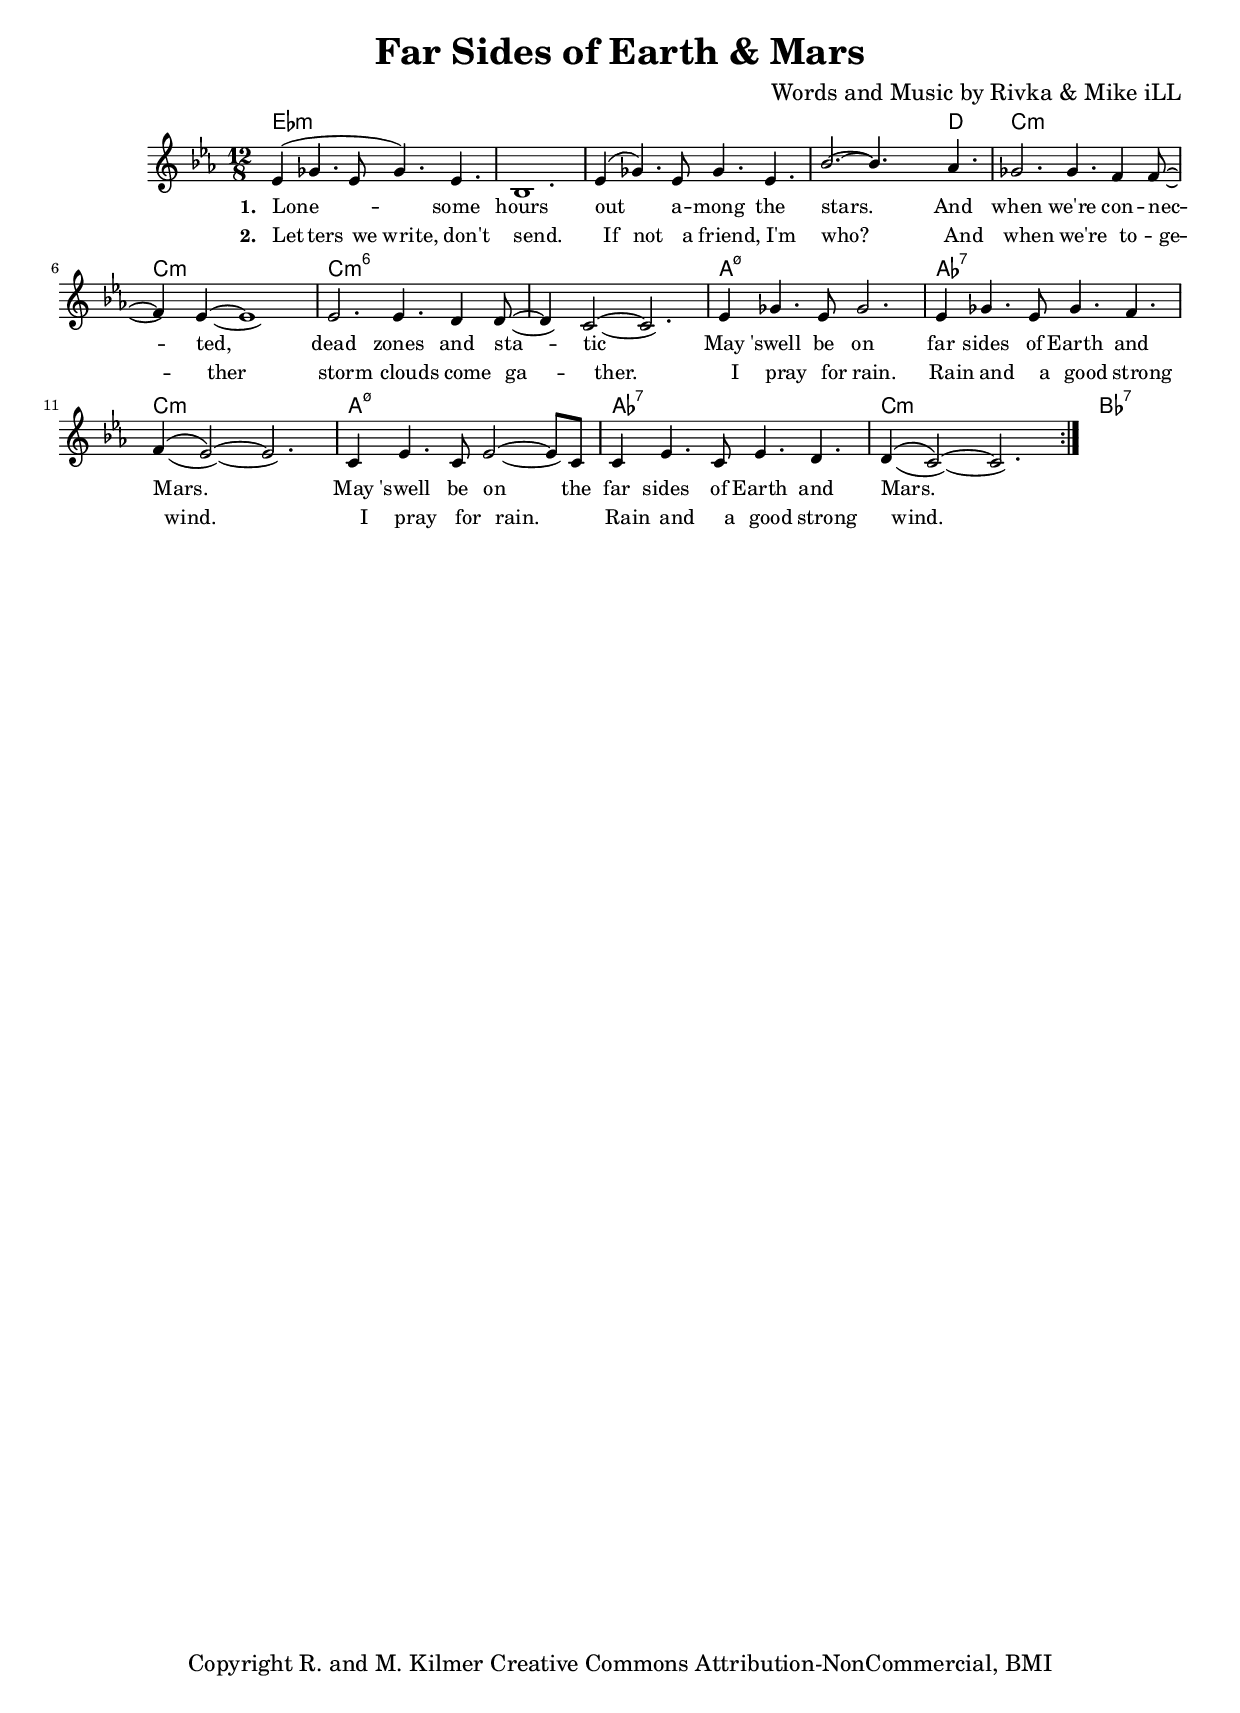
\version "2.19.45"
\paper{ print-page-number = ##f bottom-margin = 0.5\in }

\header {
  title = "Far Sides of Earth & Mars"
  composer = "Words and Music by Rivka & Mike iLL"
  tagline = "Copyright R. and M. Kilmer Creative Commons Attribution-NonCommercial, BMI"
}

melody = \relative c' {
  \clef treble
  \key c \minor
  \time 12/8 
  <<
	\new Voice = "words" {
		\voiceOne 
		\repeat volta 2 {
			ees4( ges4. ees8 ges4.) ees | bes1. | ees4( ges4.) ees8 ges4. ees | bes'2.~ bes4. aes4. |
			ges2. ges4. f4 f8~ | f4 ees~ ees1 | ees2. ees4. d4 d8~ | d4 c2~ c2. |
			ees4 ges4. ees8 ges2. | ees4 ges4. ees8 ges4. f4. | f4( ees2~) ees2. |
			c4 ees4. c8 ees2~ ees8 c | c4 ees4. c8 ees4. d | d4( c2~) c2. |
		}
	}
	\new Voice = "hidden" {
      \hideNotes {
			ees4 ges4. ees8 ges4. ees | bes1. | ees4 ges4. ees8 ges4. ees | bes'2.~ bes4. aes4. |
			ges2. ges4. f4 f8~ | f4 ees~ ees1 | ees2. ees4. d4 d8~ | d4 c2~ c2. |
			ees4 ges4. ees8 ges2. | ees4 ges4. ees8 ges4. f4. | f4( ees2~) ees2. |
			c4 ees4. c8 ees2~ ees4 | c4 ees4. c8 ees4. d | d4( c2~) c2. |
		}
	}
	>>
}


text =  \lyricmode {
      \set associatedVoice = "words"
	  \set stanza = #"1. "
		Lone -- some hours out a -- mong the stars. And
		when we're con -- nec -- ted, dead zones and sta -- tic
		May 'swell be on far sides of Earth and Mars.
		May 'swell be on the far sides of Earth and Mars.
}

wordsTwo =  \lyricmode {
	\set associatedVoice = "hidden"
	\set stanza = #"2. " 
      Let -- ters we write, don't send. If not a friend, I'm who? And
      when we're to -- ge -- ther storm clouds come ga -- ther.
      I pray for rain. Rain and a good strong wind.
      I pray for rain. Rain and a good strong wind.
}

harmonies = \chordmode {
  	ees1.:m | ees:m | ees:m | ees1:m ees8:m d4.|
  	c1.:m | c:m | c:m6 | c:m6 |
  	a:m7.5- | aes:7 | c:m |
  	a:m7.5- | aes:7 | c:m | bes:7 |
  	
}

\score {
  <<
    \new ChordNames {
      \set chordChanges = ##t
      \harmonies
    }
    \new Staff  {
    <<
    	\new Voice = "upper" { \melody }
    >>
  	}
  	\new Lyrics \lyricsto "words" \text
  	\new Lyrics \lyricsto "hidden" \wordsTwo
  >>
  
  
  \layout { 
   #(layout-set-staff-size 16)
   }
  \midi { 
  	\tempo 4 = 125
  }
  
}

%Additional Verses
\markup \fill-line {
\column {


" "
  }
}

